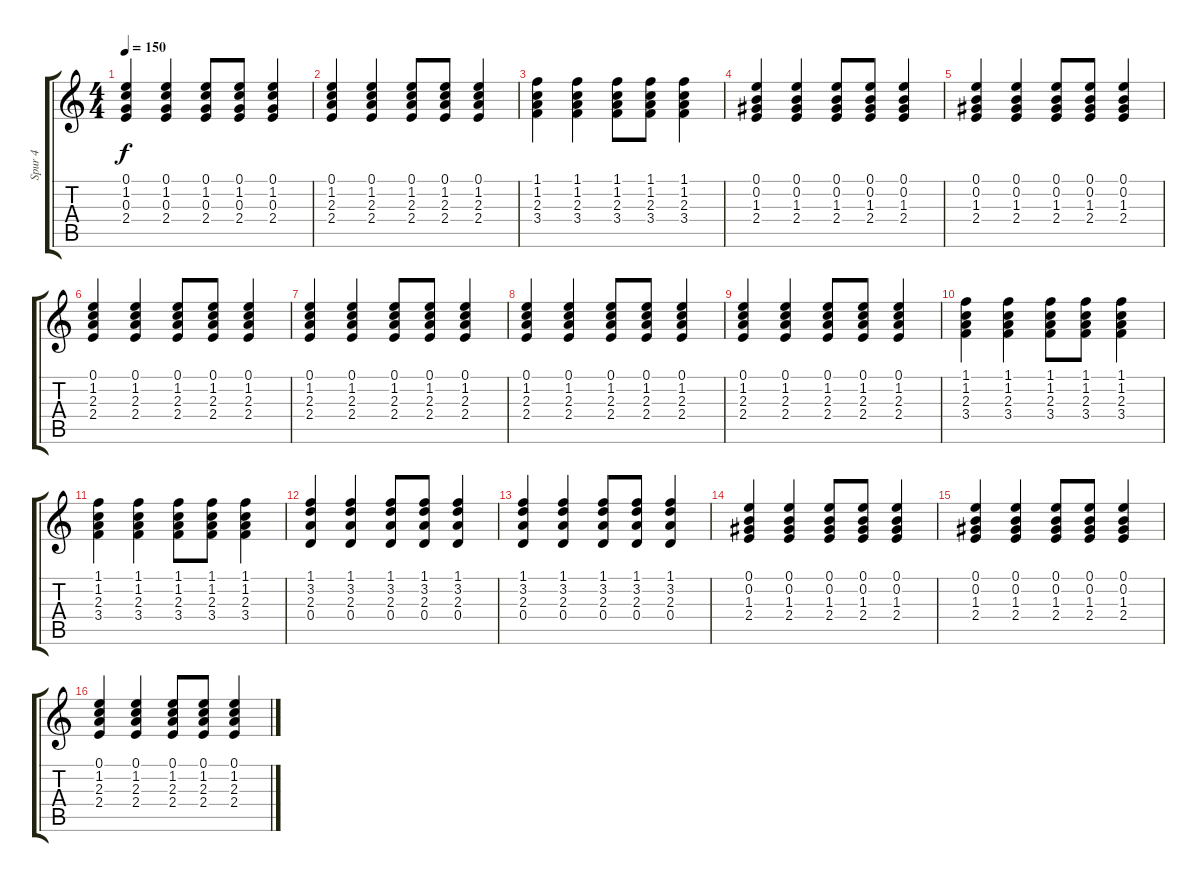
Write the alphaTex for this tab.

\track ("Spur 4" "Spur 4") {instrument acousticguitarsteel}
\staff {score tabs}
\tuning (E4 B3 G3 D3 A2 E2) {hide}
\ts (4 4)
\tempo 150
\clef g2
\ks c
(0.1 1.2 0.3 2.4).4{dy f} (0.1 1.2 0.3 2.4).4 (0.1 1.2 0.3 2.4).8 (0.1 1.2 0.3 2.4).8 (0.1 1.2 0.3 2.4).4 |
(0.1 1.2 2.3 2.4).4 (0.1 1.2 2.3 2.4).4 (0.1 1.2 2.3 2.4).8 (0.1 1.2 2.3 2.4).8 (0.1 1.2 2.3 2.4).4 |
(1.1 1.2 2.3 3.4).4 (1.1 1.2 2.3 3.4).4 (1.1 1.2 2.3 3.4).8 (1.1 1.2 2.3 3.4).8 (1.1 1.2 2.3 3.4).4 |
(0.1 0.2 1.3 2.4).4 (0.1 0.2 1.3 2.4).4 (0.1 0.2 1.3 2.4).8 (0.1 0.2 1.3 2.4).8 (0.1 0.2 1.3 2.4).4 |
(0.1 0.2 1.3 2.4).4 (0.1 0.2 1.3 2.4).4 (0.1 0.2 1.3 2.4).8 (0.1 0.2 1.3 2.4).8 (0.1 0.2 1.3 2.4).4 |
(0.1 1.2 2.3 2.4).4 (0.1 1.2 2.3 2.4).4 (0.1 1.2 2.3 2.4).8 (0.1 1.2 2.3 2.4).8 (0.1 1.2 2.3 2.4).4 |
(0.1 1.2 2.3 2.4).4 (0.1 1.2 2.3 2.4).4 (0.1 1.2 2.3 2.4).8 (0.1 1.2 2.3 2.4).8 (0.1 1.2 2.3 2.4).4 |
(0.1 1.2 2.3 2.4).4 (0.1 1.2 2.3 2.4).4 (0.1 1.2 2.3 2.4).8 (0.1 1.2 2.3 2.4).8 (0.1 1.2 2.3 2.4).4 |
(0.1 1.2 2.3 2.4).4 (0.1 1.2 2.3 2.4).4 (0.1 1.2 2.3 2.4).8 (0.1 1.2 2.3 2.4).8 (0.1 1.2 2.3 2.4).4 |
(1.1 1.2 2.3 3.4).4 (1.1 1.2 2.3 3.4).4 (1.1 1.2 2.3 3.4).8 (1.1 1.2 2.3 3.4).8 (1.1 1.2 2.3 3.4).4 |
(1.1 1.2 2.3 3.4).4 (1.1 1.2 2.3 3.4).4 (1.1 1.2 2.3 3.4).8 (1.1 1.2 2.3 3.4).8 (1.1 1.2 2.3 3.4).4 |
(1.1 3.2 2.3 0.4).4 (1.1 3.2 2.3 0.4).4 (1.1 3.2 2.3 0.4).8 (1.1 3.2 2.3 0.4).8 (1.1 3.2 2.3 0.4).4 |
(1.1 3.2 2.3 0.4).4 (1.1 3.2 2.3 0.4).4 (1.1 3.2 2.3 0.4).8 (1.1 3.2 2.3 0.4).8 (1.1 3.2 2.3 0.4).4 |
(0.1 0.2 1.3 2.4).4 (0.1 0.2 1.3 2.4).4 (0.1 0.2 1.3 2.4).8 (0.1 0.2 1.3 2.4).8 (0.1 0.2 1.3 2.4).4 |
(0.1 0.2 1.3 2.4).4 (0.1 0.2 1.3 2.4).4 (0.1 0.2 1.3 2.4).8 (0.1 0.2 1.3 2.4).8 (0.1 0.2 1.3 2.4).4 |
(0.1 1.2 2.3 2.4).4 (0.1 1.2 2.3 2.4).4 (0.1 1.2 2.3 2.4).8 (0.1 1.2 2.3 2.4).8 (0.1 1.2 2.3 2.4).4
